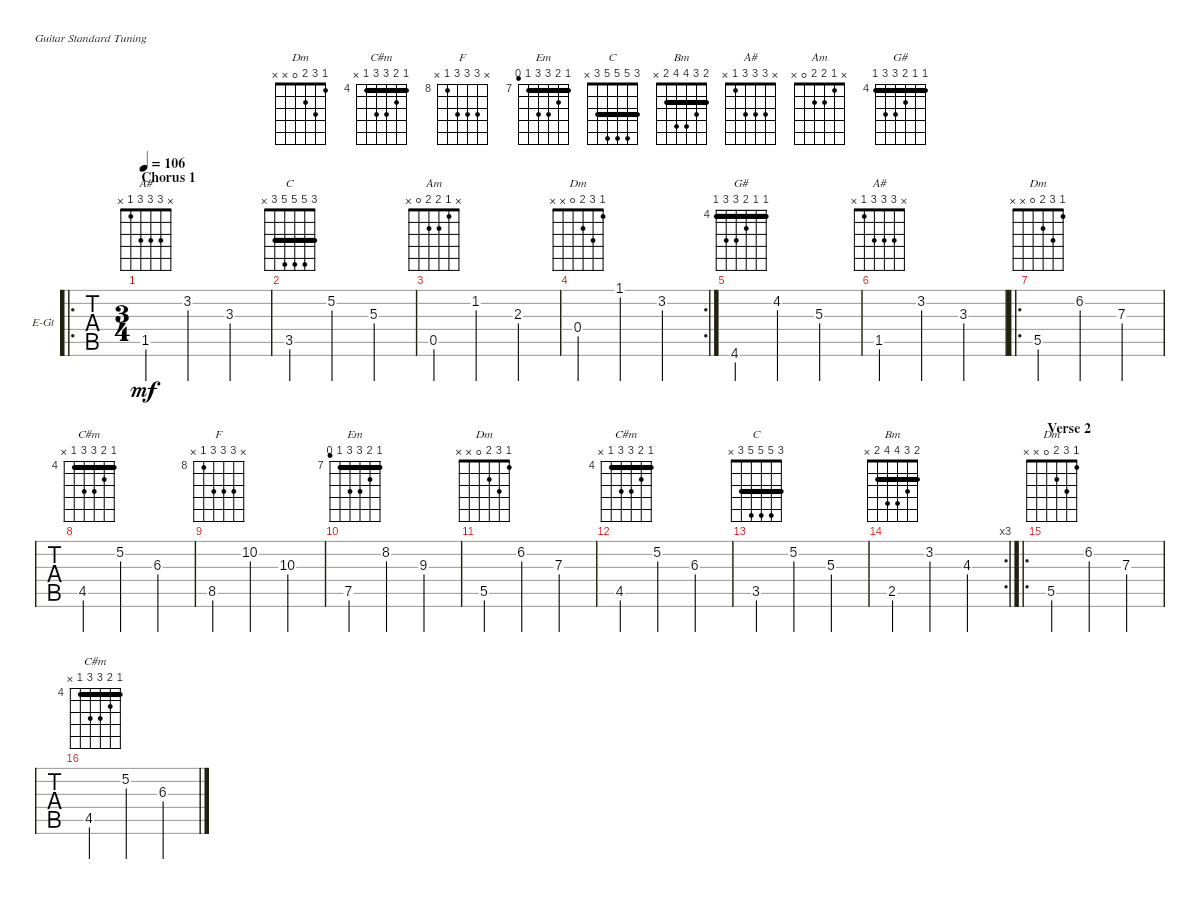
\bracketExtendMode groupsimilarinstruments
\firstSystemTrackNameOrientation horizontal
\otherSystemsTrackNameOrientation horizontal
\chordDiagramsInScore
\track ("Guitar" "E-Gt") {instrument electricguitarclean}
\staff {tabs}
\tuning (E4 B3 G3 D3 A2 E2)
\chord ("Dm" 5 6 7 7 5 x) {firstfret 5 showfingering false barre 5}
\chord ("C#m" 4 5 6 6 4 x) {firstfret 4 showfingering false barre 4}
\chord ("F" x 10 10 10 8 x) {firstfret 8 showfingering false}
\chord ("Em" 7 8 9 9 7 6) {firstfret 7 showfingering false barre 7}
\chord ("C" 3 5 5 5 3 x) {showfingering false barre 3}
\chord ("Bm" 2 3 4 4 2 x) {showfingering false barre 2}
\chord ("A#" x 3 3 3 1 x) {showfingering false}
\chord ("Am" x 1 2 2 0 x) {showfingering false}
\chord ("Dm" 1 3 2 0 x x) {showfingering false}
\chord ("G#" 4 4 5 6 6 4) {firstfret 4 showfingering false barre (4 4)}
\ro
\ts (3 4)
\section ("" "Chorus 1")
\tempo 106
\clef g2
\ks c
1.5.4{ch "A#" dy mf} 3.2.4 3.3.4 |
3.5.4{ch "C"} 5.2.4 5.3.4 |
0.5.4{ch "Am"} 1.2.4 2.3.4 |
\rc 2
0.4.4{ch "Dm"} 1.1.4 3.2.4 |
4.6.4{ch "G#"} 4.2.4 5.3.4 |
1.5.4{ch "A#"} 3.2.4 3.3.4 |
\ro
5.5.4{ch "Dm"} 6.2.4 7.3.4 |
4.5.4{ch "C#m"} 5.2.4 6.3.4 |
8.5.4{ch "F"} 10.2.4 10.3.4 |
7.5.4{ch "Em"} 8.2.4 9.3.4 |
5.5.4{ch "Dm"} 6.2.4 7.3.4 |
4.5.4{ch "C#m"} 5.2.4 6.3.4 |
3.5.4{ch "C"} 5.2.4 5.3.4 |
\rc 3
2.5.4{ch "Bm"} 3.2.4 4.3.4 |
\ro
\section ("" "Verse 2")
5.5.4{ch "Dm"} 6.2.4 7.3.4 |
4.5.4{ch "C#m"} 5.2.4 6.3.4
